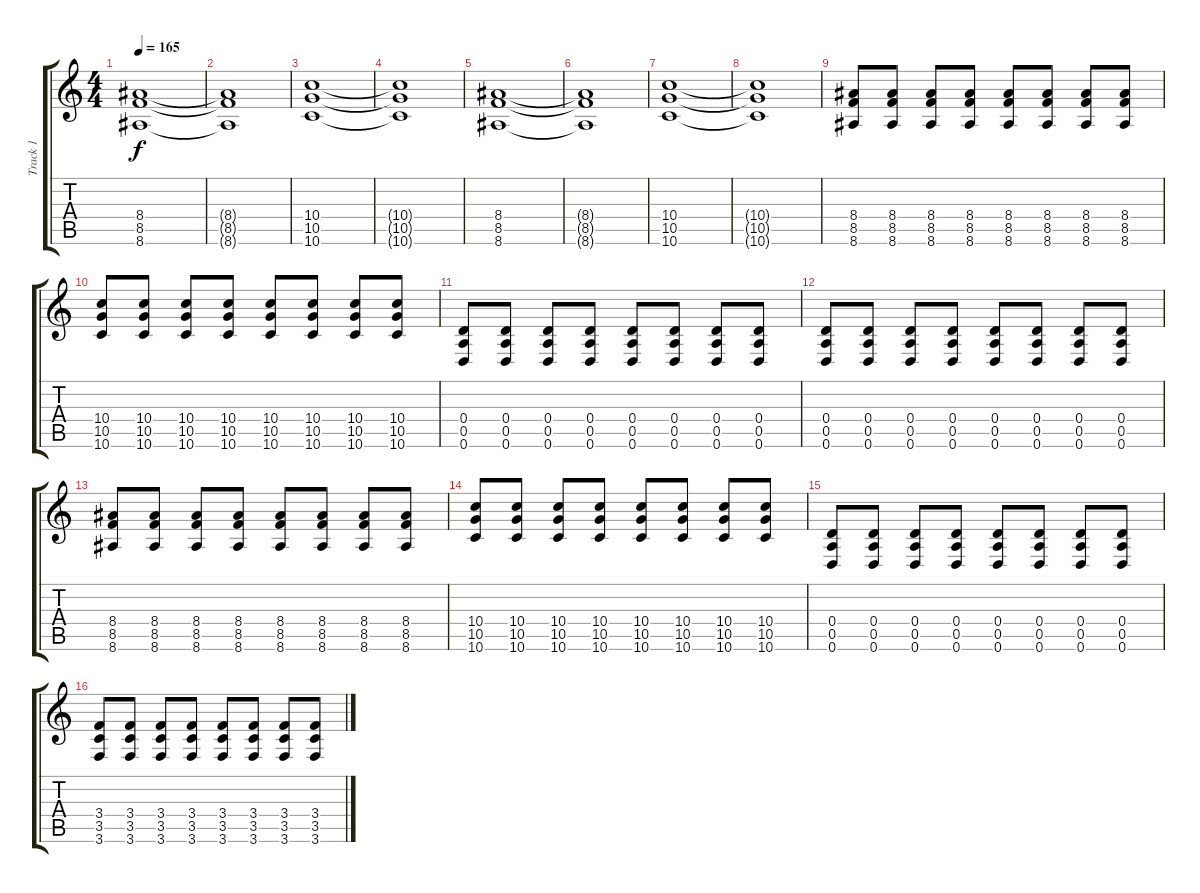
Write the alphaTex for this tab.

\track ("Track 1" "Track 1") {instrument distortionguitar}
\staff {score tabs}
\tuning (E4 B3 G3 D3 A2 D2) {hide}
\ts (4 4)
\tempo 165
\clef g2
\ks c
(8.4 8.5 8.6).1{dy f} |
(8.4{t} 8.5{t} 8.6{t}).1 |
(10.4 10.5 10.6).1 |
(10.4{t} 10.5{t} 10.6{t}).1 |
(8.4 8.5 8.6).1 |
(8.4{t} 8.5{t} 8.6{t}).1 |
(10.4 10.5 10.6).1 |
(10.4{t} 10.5{t} 10.6{t}).1 |
(8.4 8.5 8.6).8 (8.4 8.5 8.6).8 (8.4 8.5 8.6).8 (8.4 8.5 8.6).8 (8.4 8.5 8.6).8 (8.4 8.5 8.6).8 (8.4 8.5 8.6).8 (8.4 8.5 8.6).8 |
(10.4 10.5 10.6).8 (10.4 10.5 10.6).8 (10.4 10.5 10.6).8 (10.4 10.5 10.6).8 (10.4 10.5 10.6).8 (10.4 10.5 10.6).8 (10.4 10.5 10.6).8 (10.4 10.5 10.6).8 |
(0.4 0.5 0.6).8 (0.4 0.5 0.6).8 (0.4 0.5 0.6).8 (0.4 0.5 0.6).8 (0.4 0.5 0.6).8 (0.4 0.5 0.6).8 (0.4 0.5 0.6).8 (0.4 0.5 0.6).8 |
(0.4 0.5 0.6).8 (0.4 0.5 0.6).8 (0.4 0.5 0.6).8 (0.4 0.5 0.6).8 (0.4 0.5 0.6).8 (0.4 0.5 0.6).8 (0.4 0.5 0.6).8 (0.4 0.5 0.6).8 |
(8.4 8.5 8.6).8 (8.4 8.5 8.6).8 (8.4 8.5 8.6).8 (8.4 8.5 8.6).8 (8.4 8.5 8.6).8 (8.4 8.5 8.6).8 (8.4 8.5 8.6).8 (8.4 8.5 8.6).8 |
(10.4 10.5 10.6).8 (10.4 10.5 10.6).8 (10.4 10.5 10.6).8 (10.4 10.5 10.6).8 (10.4 10.5 10.6).8 (10.4 10.5 10.6).8 (10.4 10.5 10.6).8 (10.4 10.5 10.6).8 |
(0.4 0.5 0.6).8 (0.4 0.5 0.6).8 (0.4 0.5 0.6).8 (0.4 0.5 0.6).8 (0.4 0.5 0.6).8 (0.4 0.5 0.6).8 (0.4 0.5 0.6).8 (0.4 0.5 0.6).8 |
(3.4 3.5 3.6).8 (3.4 3.5 3.6).8 (3.4 3.5 3.6).8 (3.4 3.5 3.6).8 (3.4 3.5 3.6).8 (3.4 3.5 3.6).8 (3.4 3.5 3.6).8 (3.4 3.5 3.6).8
